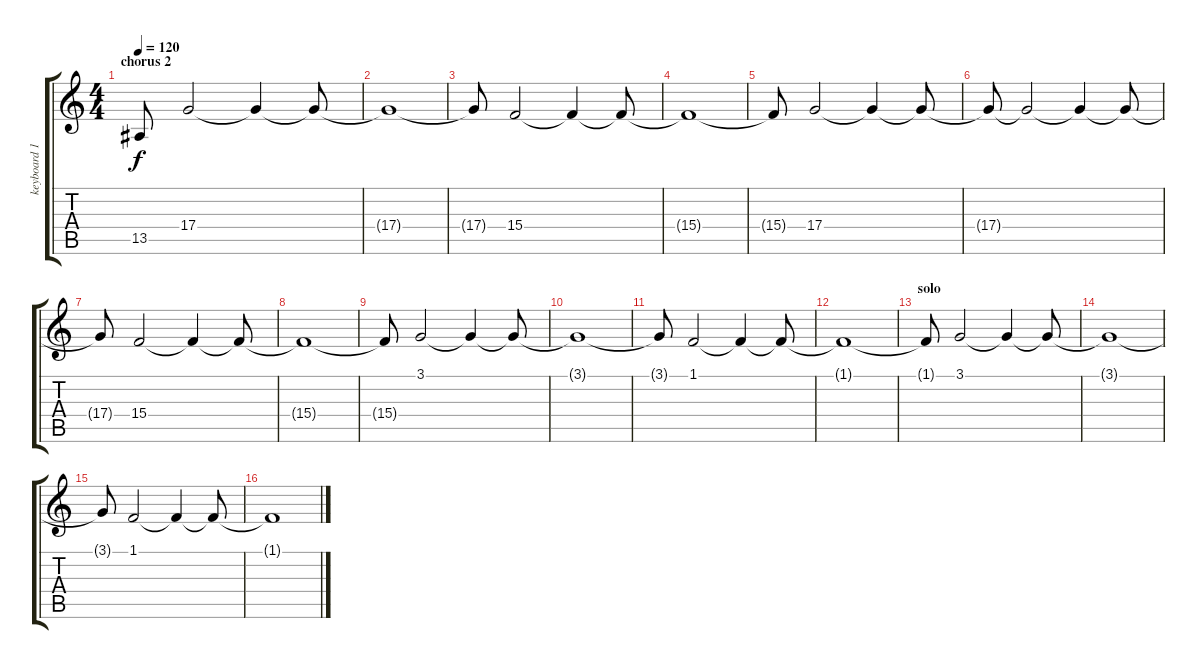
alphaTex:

\track ("keyboard 1" "keyboard 1") {instrument pad7halo}
\staff {score tabs}
\tuning (E4 B3 G3 D3 A2 E2) {hide}
\ts (4 4)
\section ("" "chorus 2")
\tempo 120
\clef g2
\ks c
13.5{t}.8{dy f} 17.4.2{volume 11 instrument stringensemble2} 17.4{t}.4 17.4{t}.8 |
17.4{t}.1 |
17.4{t}.8 15.4.2 15.4{t}.4 15.4{t}.8 |
15.4{t}.1 |
15.4{t}.8 17.4.2 17.4{t}.4 17.4{t}.8 |
17.4{t}.8 17.4{t}.2 17.4{t}.4 17.4{t}.8 |
17.4{t}.8 15.4.2 15.4{t}.4 15.4{t}.8 |
15.4{t}.1 |
15.4{t}.8 3.1.2{volume 6} 3.1{t}.4 3.1{t}.8 |
3.1{t}.1 |
3.1{t}.8 1.1.2 1.1{t}.4 1.1{t}.8 |
1.1{t}.1 |
\section ("" "solo")
1.1{t}.8 3.1.2 3.1{t}.4 3.1{t}.8 |
3.1{t}.1 |
3.1{t}.8 1.1.2 1.1{t}.4 1.1{t}.8 |
1.1{t}.1
